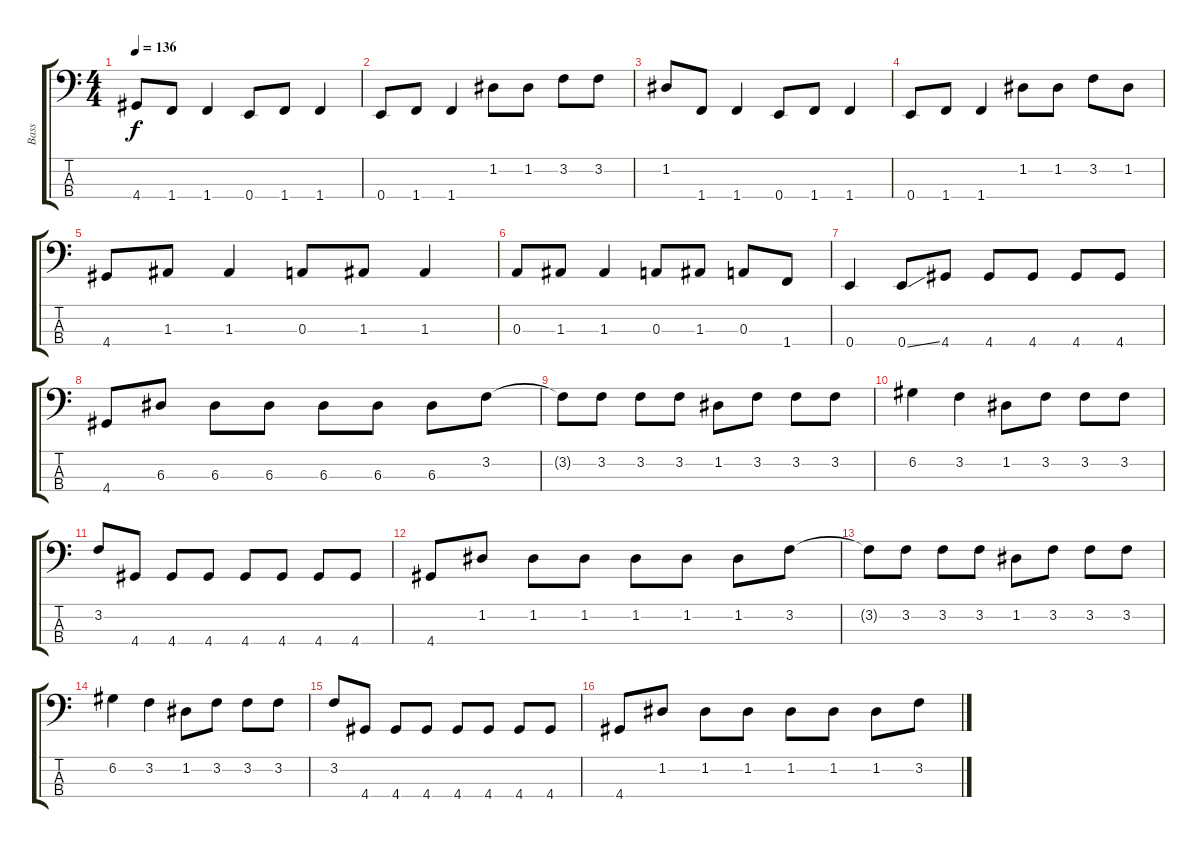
\track ("Bass" "Bass") {instrument electricbassfinger}
\staff {score tabs}
\tuning (G2 D2 A1 E1) {hide}
\ts (4 4)
\tempo 136
\clef f4
\ks c
4.4.8{dy f} 1.4.8 1.4.4 0.4.8 1.4.8 1.4.4 |
0.4.8 1.4.8 1.4.4 1.2.8 1.2.8 3.2.8 3.2.8 |
1.2.8 1.4.8 1.4.4 0.4.8 1.4.8 1.4.4 |
0.4.8 1.4.8 1.4.4 1.2.8 1.2.8 3.2.8 1.2.8 |
4.4.8 1.3.8 1.3.4 0.3.8 1.3.8 1.3.4 |
0.3.8 1.3.8 1.3.4 0.3.8 1.3.8 0.3.8 1.4.8 |
0.4.4 0.4{ss}.8 4.4.8 4.4.8 4.4.8 4.4.8 4.4.8 |
4.4.8 6.3.8 6.3.8 6.3.8 6.3.8 6.3.8 6.3.8 3.2.8 |
3.2{t}.8 3.2.8 3.2.8 3.2.8 1.2.8 3.2.8 3.2.8 3.2.8 |
6.2.4 3.2.4 1.2.8 3.2.8 3.2.8 3.2.8 |
3.2.8 4.4.8 4.4.8 4.4.8 4.4.8 4.4.8 4.4.8 4.4.8 |
4.4.8 1.2.8 1.2.8 1.2.8 1.2.8 1.2.8 1.2.8 3.2.8 |
3.2{t}.8 3.2.8 3.2.8 3.2.8 1.2.8 3.2.8 3.2.8 3.2.8 |
6.2.4 3.2.4 1.2.8 3.2.8 3.2.8 3.2.8 |
3.2.8 4.4.8 4.4.8 4.4.8 4.4.8 4.4.8 4.4.8 4.4.8 |
4.4.8 1.2.8 1.2.8 1.2.8 1.2.8 1.2.8 1.2.8 3.2.8
